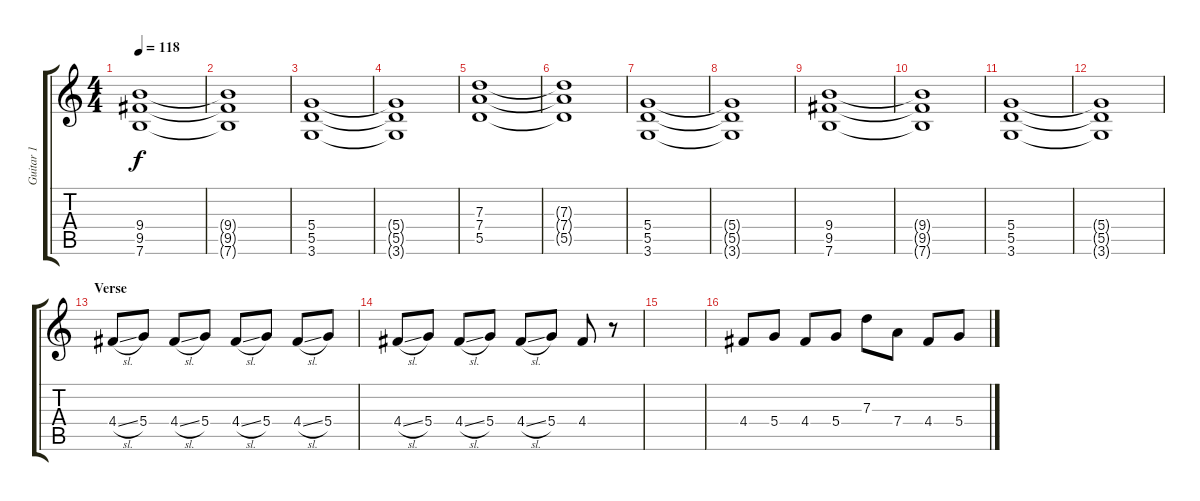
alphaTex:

\track ("Guitar 1" "Guitar 1") {instrument overdrivenguitar}
\staff {score tabs}
\tuning (E4 B3 G3 D3 A2 E2) {hide}
\ts (4 4)
\tempo 118
\clef g2
\ks c
(9.4 9.5 7.6).1{dy f} |
(9.4{t} 9.5{t} 7.6{t}).1 |
(5.4 5.5 3.6).1 |
(5.4{t} 5.5{t} 3.6{t}).1 |
(7.3 7.4 5.5).1 |
(7.3{t} 7.4{t} 5.5{t}).1 |
(5.4 5.5 3.6).1 |
(5.4{t} 5.5{t} 3.6{t}).1 |
(9.4 9.5 7.6).1 |
(9.4{t} 9.5{t} 7.6{t}).1 |
(5.4 5.5 3.6).1 |
(5.4{t} 5.5{t} 3.6{t}).1 |
\section ("" "Verse")
4.4{sl}.8{volume 2} 5.4.8 4.4{sl}.8 5.4.8 4.4{sl}.8 5.4.8 4.4{sl}.8 5.4.8 |
4.4{sl}.8 5.4.8 4.4{sl}.8 5.4.8 4.4{sl}.8 5.4.8 4.4.8 r.8 |
|
4.4.8 5.4.8 4.4.8 5.4.8 7.3.8 7.4.8 4.4.8 5.4.8
